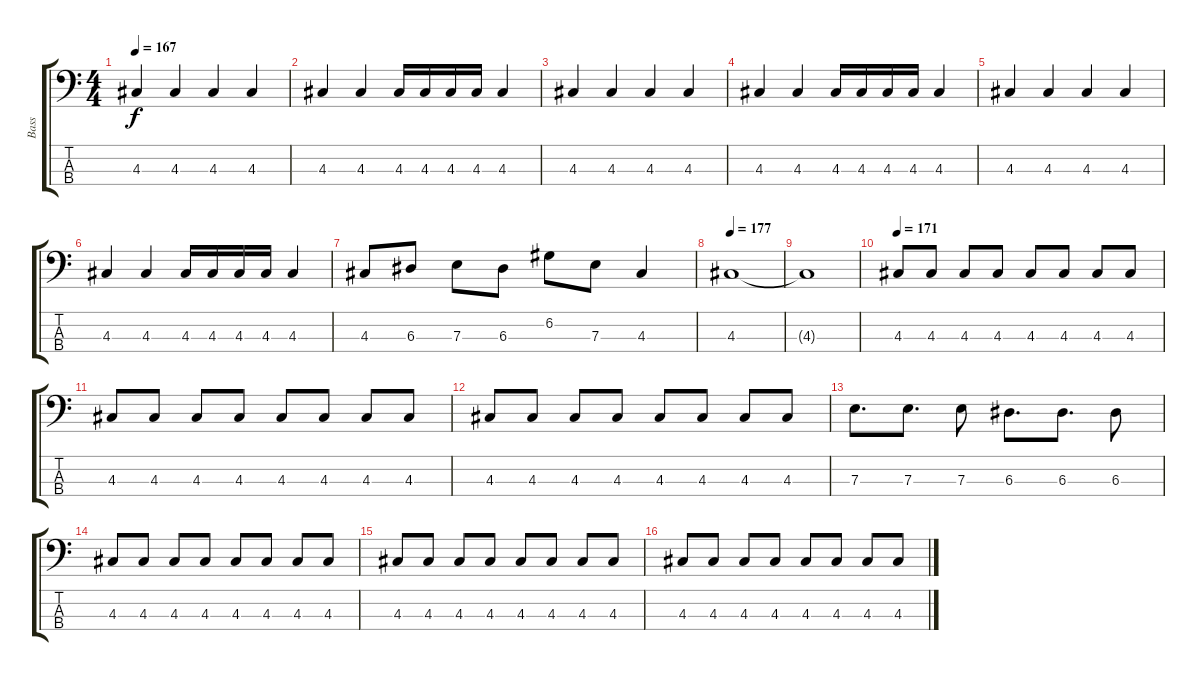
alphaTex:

\track ("Bass" "Bass") {instrument electricbasspick}
\staff {score tabs}
\tuning (G2 D2 A1 E1) {hide}
\ts (4 4)
\tempo 167
\clef f4
\ks c
4.3.4{dy f} 4.3.4 4.3.4 4.3.4 |
4.3.4 4.3.4 4.3.16 4.3.16 4.3.16 4.3.16 4.3.4 |
4.3.4 4.3.4 4.3.4 4.3.4 |
4.3.4 4.3.4 4.3.16 4.3.16 4.3.16 4.3.16 4.3.4 |
4.3.4 4.3.4 4.3.4 4.3.4 |
4.3.4 4.3.4 4.3.16 4.3.16 4.3.16 4.3.16 4.3.4 |
4.3.8 6.3.8 7.3.8 6.3.8 6.2.8 7.3.8 4.3.4 |
\tempo 177
4.3.1 |
4.3{t}.1 |
\tempo 171
4.3.8 4.3.8 4.3.8 4.3.8 4.3.8 4.3.8 4.3.8 4.3.8 |
4.3.8 4.3.8 4.3.8 4.3.8 4.3.8 4.3.8 4.3.8 4.3.8 |
4.3.8 4.3.8 4.3.8 4.3.8 4.3.8 4.3.8 4.3.8 4.3.8 |
7.3.8{d} 7.3.8{d} 7.3.8 6.3.8{d} 6.3.8{d} 6.3.8 |
4.3.8 4.3.8 4.3.8 4.3.8 4.3.8 4.3.8 4.3.8 4.3.8 |
4.3.8 4.3.8 4.3.8 4.3.8 4.3.8 4.3.8 4.3.8 4.3.8 |
4.3.8 4.3.8 4.3.8 4.3.8 4.3.8 4.3.8 4.3.8 4.3.8
